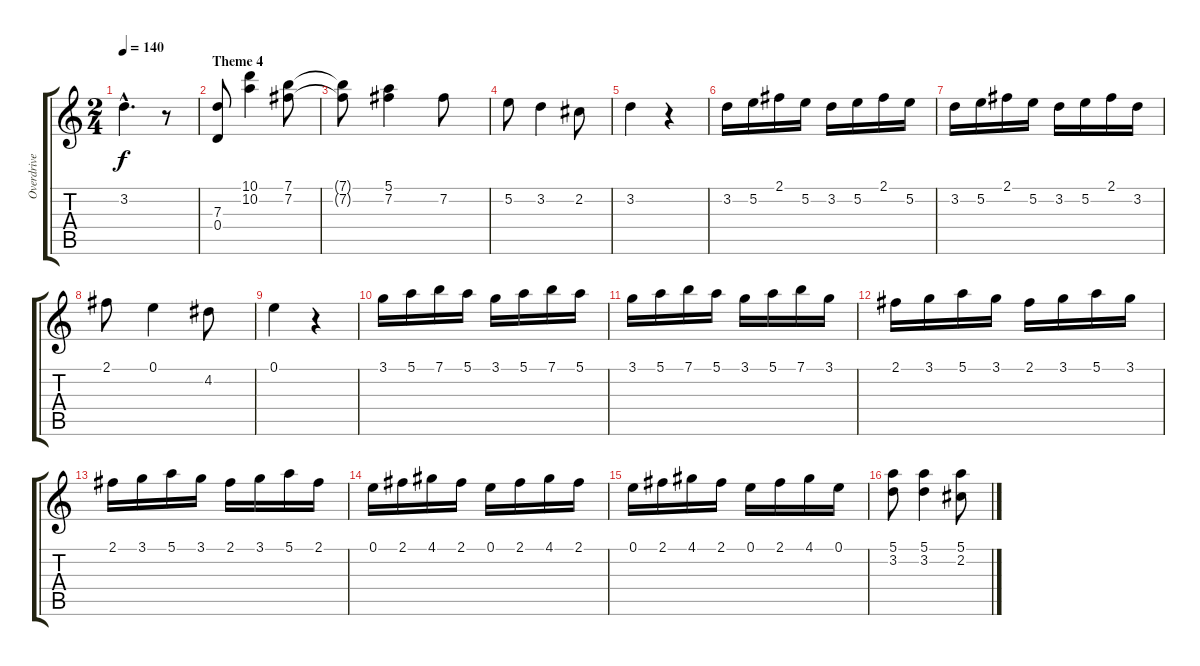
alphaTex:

\track ("Overdrive" "Overdrive") {instrument overdrivenguitar}
\staff {score tabs}
\tuning (E4 B3 G3 D3 A2 E2) {hide}
\ts (2 4)
\tempo 140
\clef g2
\ks c
3.2{hac}.4{d dy f} r.8 |
\section ("" "Theme 4")
(7.3 0.4).8 (10.1 10.2).4 (7.1 7.2).8 |
(7.1{t} 7.2{t}).8 (5.1 7.2).4 7.2.8 |
5.2.8 3.2.4 2.2.8 |
3.2.4 r.4 |
3.2.16 5.2.16 2.1.16 5.2.16 3.2.16 5.2.16 2.1.16 5.2.16 |
3.2.16 5.2.16 2.1.16 5.2.16 3.2.16 5.2.16 2.1.16 3.2.16 |
2.1.8 0.1.4 4.2.8 |
0.1.4 r.4 |
3.1.16 5.1.16 7.1.16 5.1.16 3.1.16 5.1.16 7.1.16 5.1.16 |
3.1.16 5.1.16 7.1.16 5.1.16 3.1.16 5.1.16 7.1.16 3.1.16 |
2.1.16 3.1.16 5.1.16 3.1.16 2.1.16 3.1.16 5.1.16 3.1.16 |
2.1.16 3.1.16 5.1.16 3.1.16 2.1.16 3.1.16 5.1.16 2.1.16 |
0.1.16 2.1.16 4.1.16 2.1.16 0.1.16 2.1.16 4.1.16 2.1.16 |
0.1.16 2.1.16 4.1.16 2.1.16 0.1.16 2.1.16 4.1.16 0.1.16 |
(5.1 3.2).8 (5.1 3.2).4 (5.1 2.2).8
